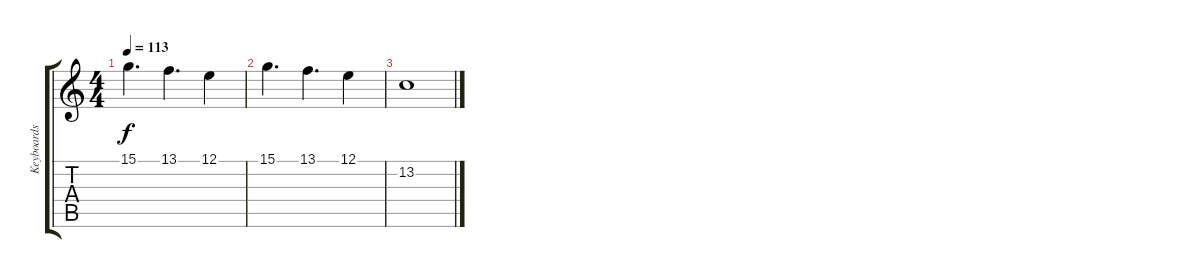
\track ("Keyboards 2" "Keyboards ") {instrument lead1square}
\staff {score tabs}
\tuning (E4 B3 G3 D3 A2 E2) {hide}
\ts (4 4)
\tempo 113
\clef g2
\ks c
15.1.4{d dy f} 13.1.4{d} 12.1.4 |
15.1.4{d} 13.1.4{d} 12.1.4 |
13.2.1
